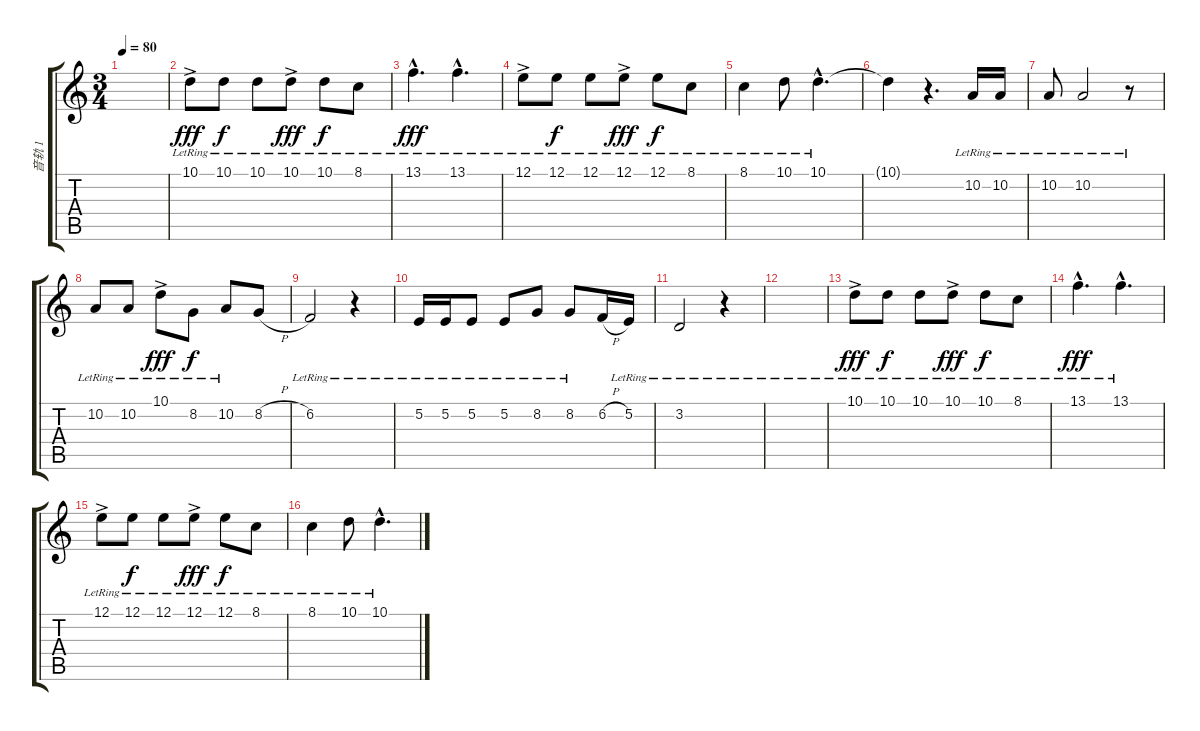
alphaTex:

\track ("音轨 1" "音轨 1") {instrument electricgrandpiano}
\staff {score tabs}
\tuning (E4 B3 G3 D3 A2 E2) {hide}
\ts (3 4)
\tempo 80
\clef g2
\ks c
|
10.1{ac lr}.8{dy fff} 10.1{lr}.8{dy f volume 12} 10.1{lr}.8{volume 12} 10.1{ac lr}.8{dy fff} 10.1{lr}.8{dy f volume 12} 8.1{lr}.8{volume 11} |
13.1{hac lr}.4{d dy fff} 13.1{hac lr}.4{d} |
12.1{ac lr}.8 12.1{lr}.8{dy f volume 12} 12.1{lr}.8{volume 12} 12.1{ac lr}.8{dy fff} 12.1{lr}.8{dy f volume 12} 8.1{lr}.8{volume 11} |
8.1{lr}.4{volume 12} 10.1{lr}.8{volume 10} 10.1{hac lr}.4{d volume 13} |
10.1{t}.4 r.4{d} 10.2{lr}.16{volume 11} 10.2{lr}.16{volume 11} |
10.2{lr}.8{volume 13} 10.2{lr}.2{volume 12} r.8 |
10.2{lr}.8{volume 10} 10.2{lr}.8{volume 11} 10.1{ac lr}.8{dy fff volume 14} 8.2{lr}.8{dy f volume 13} 10.2{lr}.8{volume 10} 8.2{h}.8{volume 13} |
6.2{lr}.2{volume 11} r.4 |
5.2{lr}.16{volume 11} 5.2{lr}.16{volume 11} 5.2{lr}.8{volume 14} 5.2{lr}.8{volume 12} 8.2{lr}.8{volume 15} 8.2{lr}.8{volume 12} 6.2{h}.16{volume 13} 5.2{lr}.16{volume 11} |
3.2{lr}.2{volume 12} r.4 |
|
10.1{ac lr}.8{dy fff} 10.1{lr}.8{dy f volume 12} 10.1{lr}.8{volume 12} 10.1{ac lr}.8{dy fff} 10.1{lr}.8{dy f volume 12} 8.1{lr}.8{volume 11} |
13.1{hac lr}.4{d dy fff} 13.1{hac lr}.4{d} |
12.1{ac lr}.8 12.1{lr}.8{dy f volume 12} 12.1{lr}.8{volume 12} 12.1{ac lr}.8{dy fff} 12.1{lr}.8{dy f volume 12} 8.1{lr}.8{volume 11} |
8.1{lr}.4{volume 12} 10.1{lr}.8{volume 10} 10.1{hac lr}.4{d volume 13}
